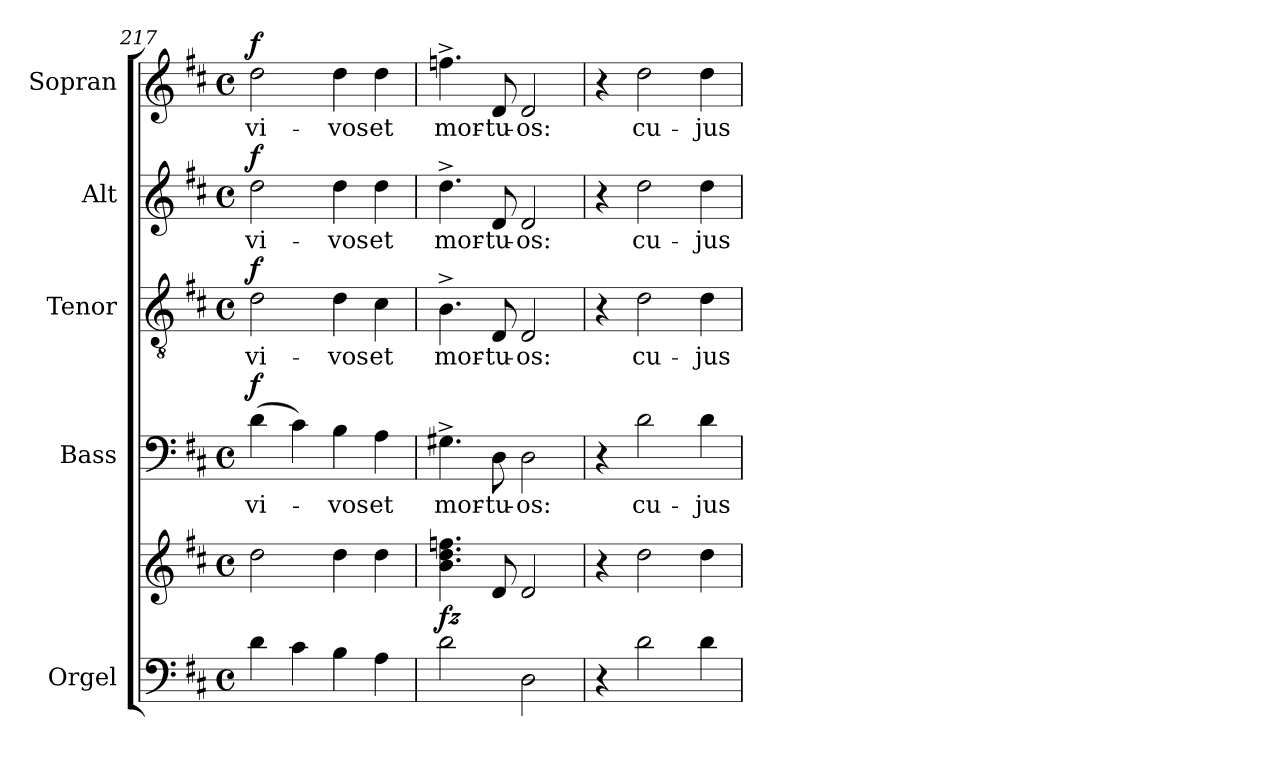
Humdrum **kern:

**kern	**kern	**dynam	**kern	**text	**dynam	**kern	**text	**dynam	**kern	**text	**dynam	**kern	**text	**dynam
*part5	*part5	*part5	*part4	*part4	*part4	*part3	*part3	*part3	*part2	*part2	*part2	*part1	*part1	*part1
*staff6	*staff5	*staff5/6	*staff4	*staff4	*staff4	*staff3	*staff3	*staff3	*staff2	*staff2	*staff2	*staff1	*staff1	*staff1
*I"Orgel	*	*	*I"Bass	*	*	*I"Tenor	*	*	*I"Alt	*	*	*I"Sopran	*	*
*I'Org.	*	*	*I'B.	*	*	*I'T.	*	*	*I'A.	*	*	*I'S.	*	*
*clefF4	*clefG2	*	*clefF4	*	*	*clefGv2	*	*	*clefG2	*	*	*clefG2	*	*
*k[f#c#]	*k[f#c#]	*	*k[f#c#]	*	*	*k[f#c#]	*	*	*k[f#c#]	*	*	*k[f#c#]	*	*
*D:	*D:	*	*D:	*	*	*D:	*	*	*D:	*	*	*D:	*	*
*M4/4	*M4/4	*	*M4/4	*	*	*M4/4	*	*	*M4/4	*	*	*M4/4	*	*
*met(c)	*met(c)	*	*met(c)	*	*	*met(c)	*	*	*met(c)	*	*	*met(c)	*	*
=217	=217	=217	=217	=217	=217	=217	=217	=217	=217	=217	=217	=217	=217	=217
!	!	!	!	!LO:LY:b	!LO:DY:a	!	!LO:LY:b	!LO:DY:a	!	!LO:LY:b	!LO:DY:a	!	!LO:LY:b	!LO:DY:a
4d\	2dd\	.	(>4d\	vi-	f	2d\	vi-	f	2dd\	vi-	f	2dd\	vi-	f
4c#\	.	.	4c#\)	.	.	.	.	.	.	.	.	.	.	.
!	!	!	!	!LO:LY:b	!	!	!LO:LY:b	!	!	!LO:LY:b	!	!	!LO:LY:b	!
4B\	4dd\	.	4B\	-vos	.	4d\	-vos	.	4dd\	-vos	.	4dd\	-vos	.
!	!	!	!	!LO:LY:b	!	!	!LO:LY:b	!	!	!LO:LY:b	!	!	!LO:LY:b	!
4A\	4dd\	.	4A\	et	.	4c#\	et	.	4dd\	et	.	4dd\	et	.
=218	=218	=218	=218	=218	=218	=218	=218	=218	=218	=218	=218	=218	=218	=218
!	!	!LO:DY:b	!	!LO:LY:b	!	!	!LO:LY:b	!	!	!LO:LY:b	!	!	!LO:LY:b	!
2d\	4.b\ 4.dd\ 4.ffn\	fz	4.G#X^>\	mor-	.	4.B^>\	mor-	.	4.dd^>\	mor-	.	4.ffn^>\	mor-	.
!	!	!	!	!LO:LY:b	!	!	!LO:LY:b	!	!	!LO:LY:b	!	!	!LO:LY:b	!
.	8d/	.	8D\	-tu-	.	8D/	-tu-	.	8d/	-tu-	.	8d/	-tu-	.
!	!	!	!	!LO:LY:b	!	!	!LO:LY:b	!	!	!LO:LY:b	!	!	!LO:LY:b	!
2D\	2d/	.	2D\	-os:	.	2D/	-os:	.	2d/	-os:	.	2d/	-os:	.
!!LO:LB:g=z
=219	=219	=219	=219	=219	=219	=219	=219	=219	=219	=219	=219	=219	=219	=219
4r	4r	.	4r	.	.	4r	.	.	4r	.	.	4r	.	.
!	!	!	!	!LO:LY:b	!	!	!LO:LY:b	!	!	!LO:LY:b	!	!	!LO:LY:b	!
2d\	2dd\	.	2d\	cu-	.	2d\	cu-	.	2dd\	cu-	.	2dd\	cu-	.
!	!	!	!	!LO:LY:b	!	!	!LO:LY:b	!	!	!LO:LY:b	!	!	!LO:LY:b	!
4d\	4dd\	.	4d\	-jus	.	4d\	-jus	.	4dd\	-jus	.	4dd\	-jus	.
=	=	=	=	=	=	=	=	=	=	=	=	=	=	=
*-	*-	*-	*-	*-	*-	*-	*-	*-	*-	*-	*-	*-	*-	*-
